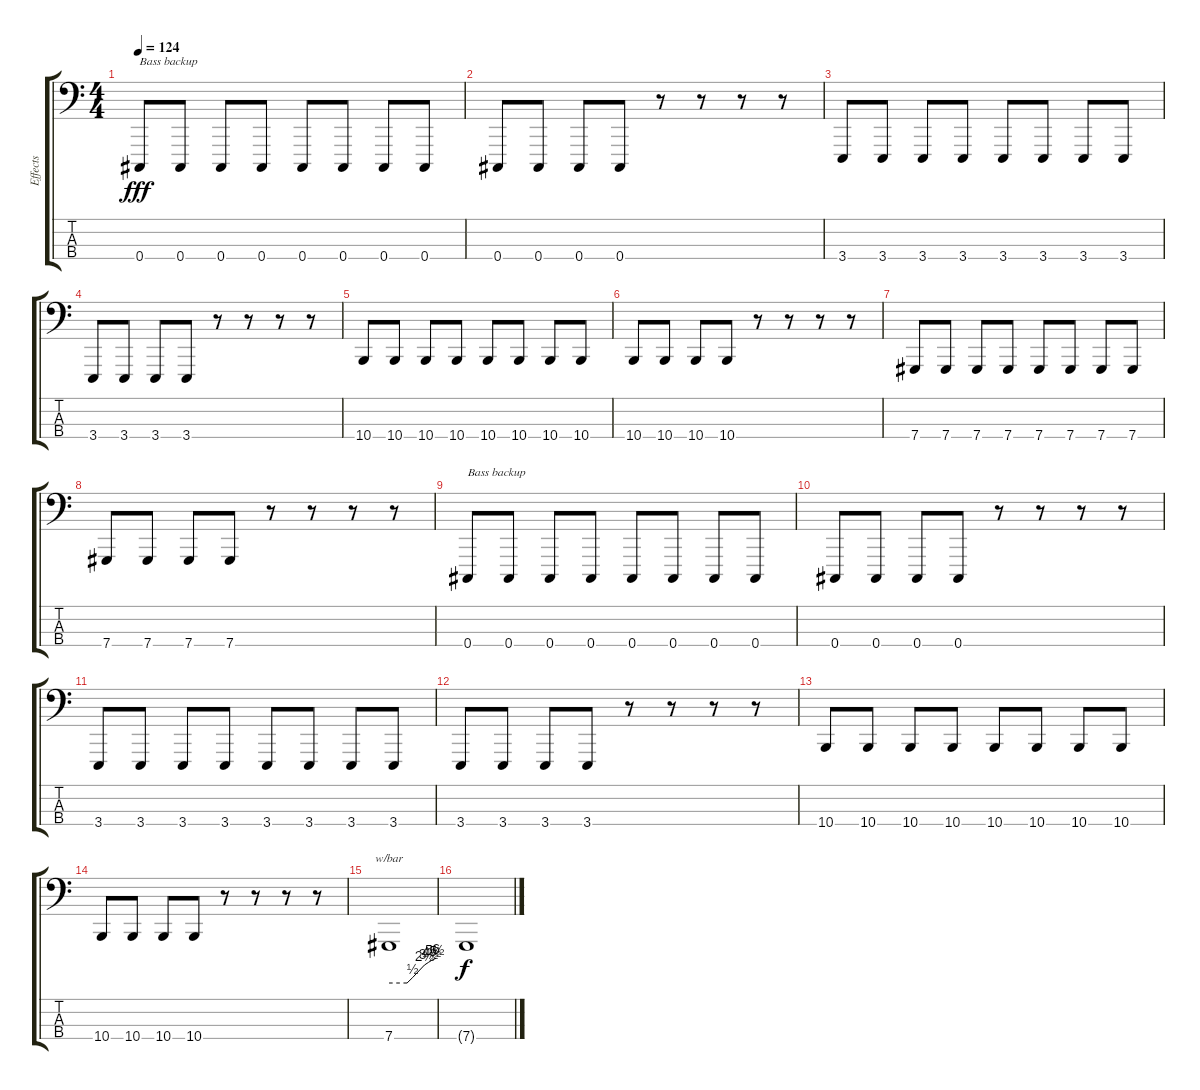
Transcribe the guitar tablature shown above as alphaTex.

\track ("Effects" "Effects") {instrument lead2sawtooth}
\staff {score tabs}
\tuning (Gb2 Db2 Ab1 Db1) {hide}
\ts (4 4)
\tempo 124
\clef f4
\ks c
0.4.8{txt "Bass backup" dy fff instrument electricbassfinger} 0.4.8 0.4.8 0.4.8 0.4.8 0.4.8 0.4.8 0.4.8 |
0.4.8{instrument electricbassfinger} 0.4.8 0.4.8 0.4.8 r.8 r.8 r.8 r.8 |
3.4.8{instrument electricbassfinger} 3.4.8 3.4.8 3.4.8 3.4.8 3.4.8 3.4.8 3.4.8 |
3.4.8{instrument electricbassfinger} 3.4.8 3.4.8 3.4.8 r.8 r.8 r.8 r.8 |
10.4.8{instrument electricbassfinger} 10.4.8 10.4.8 10.4.8 10.4.8 10.4.8 10.4.8 10.4.8 |
10.4.8{instrument electricbassfinger} 10.4.8 10.4.8 10.4.8 r.8 r.8 r.8 r.8 |
7.4.8{instrument electricbassfinger} 7.4.8 7.4.8 7.4.8 7.4.8 7.4.8 7.4.8 7.4.8 |
7.4.8{instrument electricbassfinger} 7.4.8 7.4.8 7.4.8 r.8 r.8 r.8 r.8 |
0.4.8{txt "Bass backup" instrument electricbassfinger} 0.4.8 0.4.8 0.4.8 0.4.8 0.4.8 0.4.8 0.4.8 |
0.4.8{instrument electricbassfinger} 0.4.8 0.4.8 0.4.8 r.8 r.8 r.8 r.8 |
3.4.8{instrument electricbassfinger} 3.4.8 3.4.8 3.4.8 3.4.8 3.4.8 3.4.8 3.4.8 |
3.4.8{instrument electricbassfinger} 3.4.8 3.4.8 3.4.8 r.8 r.8 r.8 r.8 |
10.4.8{instrument electricbassfinger} 10.4.8 10.4.8 10.4.8 10.4.8 10.4.8 10.4.8 10.4.8 |
10.4.8{instrument electricbassfinger} 10.4.8 10.4.8 10.4.8 r.8 r.8 r.8 r.8 |
7.4.1{tbe (custom default 0 0 23 0 30 2 45 10 50 14 54 18 56 20 58 22 60 24)} |
7.4{t}.1{dy f}
